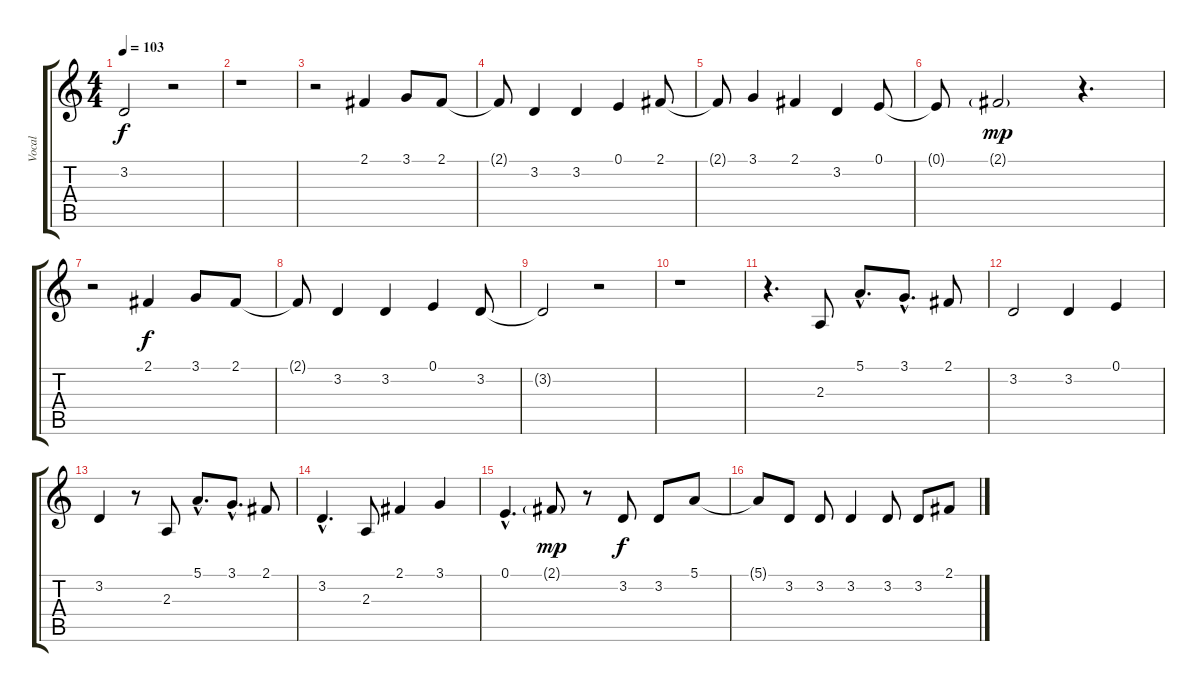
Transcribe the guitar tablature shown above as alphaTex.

\track ("Vocal" "Vocal") {instrument synthvoice}
\staff {score tabs}
\tuning (E4 B3 G3 D3 A2 E2) {hide}
\ts (4 4)
\tempo 103
\clef g2
\ks c
3.2{t}.2{dy f} r.2 |
r.1 |
r.2 2.1.4 3.1.8 2.1.8 |
2.1{t}.8 3.2.4 3.2.4 0.1.4 2.1.8 |
2.1{t}.8 3.1.4 2.1.4 3.2.4 0.1.8 |
0.1{t}.8 2.1{g}.2{dy mp} r.4{d} |
r.2 2.1.4{dy f} 3.1.8 2.1.8 |
2.1{t}.8 3.2.4 3.2.4 0.1.4 3.2.8 |
3.2{t}.2 r.2 |
r.1 |
r.4{d} 2.3.8 5.1{hac}.8{d} 3.1{hac}.8{d} 2.1.8 |
3.2.2 3.2.4 0.1.4 |
3.2.4 r.8 2.3.8 5.1{hac}.8{d} 3.1{hac}.8{d} 2.1.8 |
3.2{hac}.4{d} 2.3.8 2.1.4 3.1.4 |
0.1{hac}.4{d} 2.1{g}.8{dy mp} r.8 3.2.8{dy f} 3.2.8 5.1.8 |
5.1{t}.8 3.2.8 3.2.8 3.2.4 3.2.8 3.2.8 2.1.8
